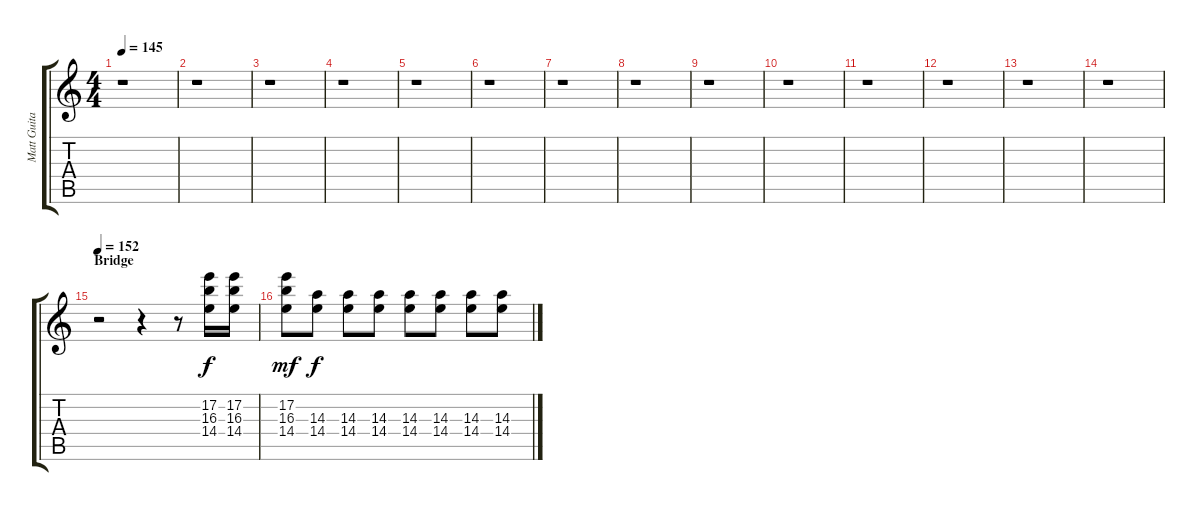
\track ("Matt Guitar" "Matt Guita") {instrument overdrivenguitar}
\staff {score tabs}
\tuning (E4 B3 G3 D3 A2 E2) {hide}
\ts (4 4)
\tempo 145
\clef g2
\ks c
r.1{dy f} |
r.1 |
r.1 |
r.1 |
r.1 |
r.1 |
r.1 |
r.1 |
r.1 |
r.1 |
r.1 |
r.1 |
r.1 |
r.1 |
\section ("" "Bridge")
\tempo 152
r.2{instrument distortionguitar} r.4 r.8 (17.2 16.3 14.4).16 (17.2 16.3 14.4).16 |
(17.2 16.3 14.4).8{dy mf} (14.3 14.4).8{dy f} (14.3 14.4).8 (14.3 14.4).8 (14.3 14.4).8 (14.3 14.4).8 (14.3 14.4).8 (14.3 14.4).8
